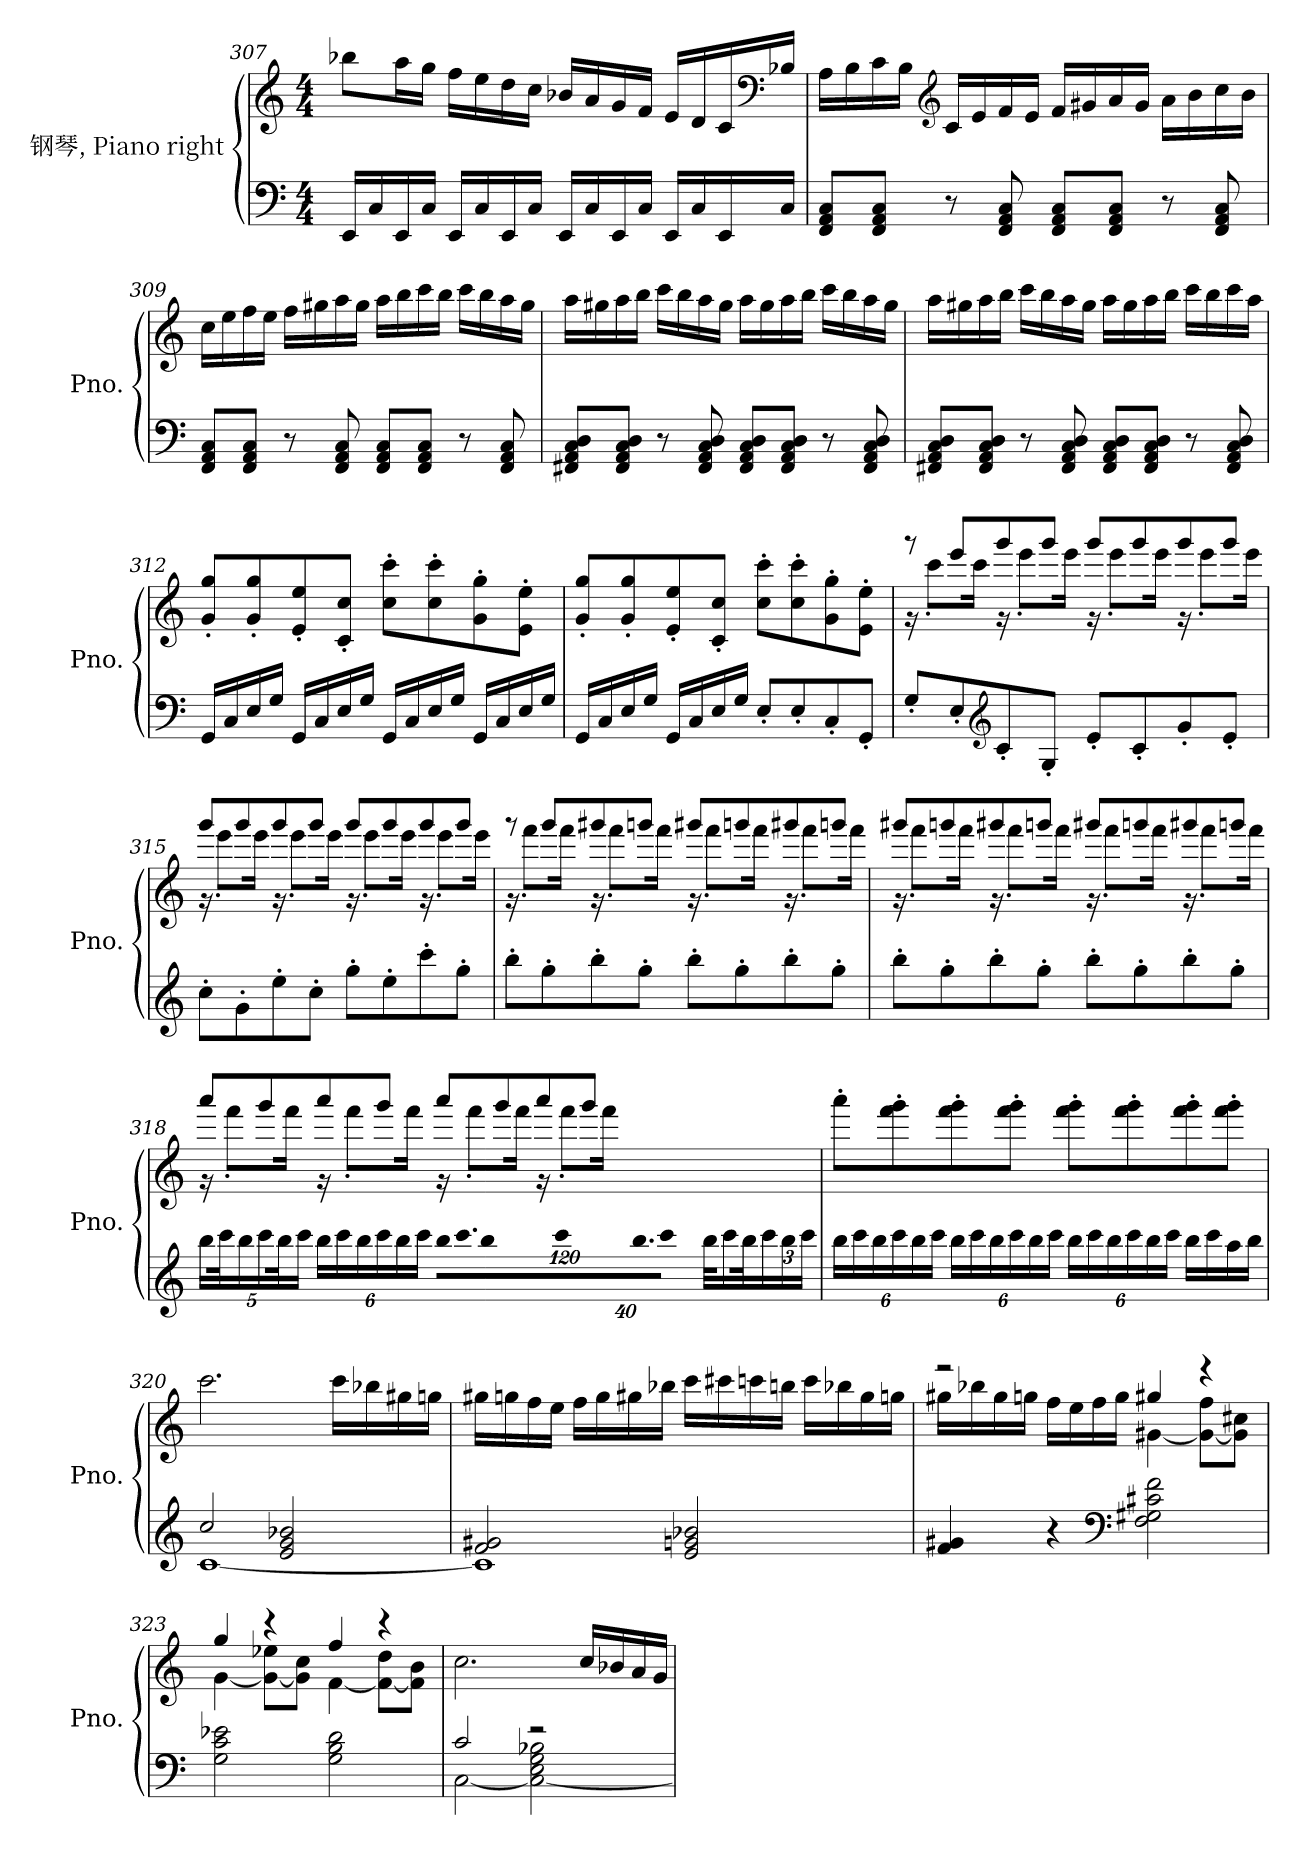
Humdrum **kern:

**kern	**kern
*part1	*part1
*staff2	*staff1
*I"钢琴, Piano right	*
*I'Pno.	*
*clefF4	*clefG2
*k[]	*k[]
*M4/4	*M4/4
*MM158	*MM158
=307	=307
16EE/LL	8bb-X\L
16C/	.
16EE/	16aa\L
16C/JJ	16gg\JJ
16EE/LL	16ff\LL
16C/	16ee\
16EE/	16dd\
16C/JJ	16cc\JJ
16EE/LL	16b-X/LL
16C/	16a/
16EE/	16g/
16C/JJ	16f/JJ
16EE/LL	16e/LL
16C/	16d/
16EE/	16c/
*	*clefF4
16C/JJ	16B-X/JJ
!!LO:LB:g=z
=308	=308
*	*MM160
8FF/ 8AA/ 8C/L	16A\LL
*	*MM160
.	16B\
8FF/ 8AA/ 8C/J	16c\
*	*MM162
.	16B\JJ
*	*clefG2
*	*MM159
8r	16c/LL
*	*MM160
.	16e/
*	*MM153
8FF/ 8AA/ 8C/	16f/
.	16e/JJ
*	*MM160
8FF/ 8AA/ 8C/L	16f/LL
*	*MM159
.	16g#X/
*	*MM161
8FF/ 8AA/ 8C/J	16a/
*	*MM158
.	16g#/JJ
8r	16a\LL
.	16b\
*	*MM154
8FF/ 8AA/ 8C/	16cc\
.	16b\JJ
=309	=309
*	*MM160
8FF/ 8AA/ 8C/L	16cc\LL
.	16ee\
*	*MM159
8FF/ 8AA/ 8C/J	16ff\
.	16ee\JJ
8r	16ff\LL
.	16gg#X\
*	*MM155
8FF/ 8AA/ 8C/	16aa\
.	16gg#\JJ
*	*MM162
8FF/ 8AA/ 8C/L	16aa\LL
.	16bb\
8FF/ 8AA/ 8C/J	16ccc\
.	16bb\JJ
*	*MM159
8r	16ccc\LL
.	16bb\
*	*MM149
8FF/ 8AA/ 8C/	16aa\
.	16gg#\JJ
!!LO:LB:g=z
=310	=310
*	*MM160
8FF#X/ 8AA/ 8C/ 8D/L	16aa\LL
*	*MM164
.	16gg#X\
8FF#/ 8AA/ 8C/ 8D/J	16aa\
*	*MM162
.	16bb\JJ
8r	16ccc\LL
*	*MM162
.	16bb\
*	*MM155
8FF#/ 8AA/ 8C/ 8D/	16aa\
.	16gg#\JJ
*	*MM160
8FF#/ 8AA/ 8C/ 8D/L	16aa\LL
.	16gg#\
8FF#/ 8AA/ 8C/ 8D/J	16aa\
*	*MM160
.	16bb\JJ
8r	16ccc\LL
*	*MM160
.	16bb\
*	*MM155
8FF#/ 8AA/ 8C/ 8D/	16aa\
.	16gg#\JJ
=311	=311
*	*MM160
8FF#X/ 8AA/ 8C/ 8D/L	16aa\LL
.	16gg#X\
8FF#/ 8AA/ 8C/ 8D/J	16aa\
*	*MM160
.	16bb\JJ
8r	16ccc\LL
.	16bb\
*	*MM155
8FF#/ 8AA/ 8C/ 8D/	16aa\
.	16gg#\JJ
*	*MM160
8FF#/ 8AA/ 8C/ 8D/L	16aa\LL
.	16gg#\
8FF#/ 8AA/ 8C/ 8D/J	16aa\
.	16bb\JJ
8r	16ccc\LL
.	16bb\
*	*MM155
8FF#/ 8AA/ 8C/ 8D/	16ccc\
.	16aa\JJ
!!LO:LB:g=z
=312	=312
*	*MM160
16GG/LL	8g/' 8gg/'L
16C/	.
16E/	8g/' 8gg/'
16G/JJ	.
*	*MM158
16GG/LL	8e/' 8ee/'
16C/	.
16E/	8c/' 8cc/'J
16G/JJ	.
*	*MM160
16GG/LL	8cc\' 8ccc\'L
16C/	.
16E/	8cc\' 8ccc\'
16G/JJ	.
*	*MM157
16GG/LL	8g\' 8gg\'
16C/	.
16E/	8e\' 8ee\'J
16G/JJ	.
=313	=313
16GG/LL	8g/' 8gg/'L
16C/	.
16E/	8g/' 8gg/'
16G/JJ	.
*	*MM159
16GG/LL	8e/' 8ee/'
16C/	.
16E/	8c/' 8cc/'J
16G/JJ	.
*	*MM160
8E'/L	8cc\' 8ccc\'L
8E'/	8cc\' 8ccc\'
*	*MM158
8C'/	8g\' 8gg\'
8GG'/J	8e\' 8ee\'J
!!LO:LB:g=z
=314	=314
*	*MM160
*	*^
8G'/L	8r	16r
.	.	8ccc'\L
8E'/	8eee/L	.
.	.	16ccc\Jk
*clefG2	*	*
*	*MM162	*
8c'/	8ggg/	16r
.	.	8eee'\L
8G'/J	8ggg/J	.
.	.	16eee\Jk
*	*MM162	*
8e'/L	8ggg/L	16r
.	.	8eee'\L
8c'/	8ggg/	.
.	.	16eee\Jk
8g'/	8ggg/	16r
.	.	8eee'\L
8e'/J	8ggg/J	.
.	.	16eee\Jk
=315	=315	=315
8cc'\L	8ggg/L	16r
.	.	8eee'\L
8g'\	8ggg/	.
.	.	16eee\Jk
8ee'\	8ggg/	16r
.	.	8eee'\L
8cc'\J	8ggg/J	.
.	.	16eee\Jk
8gg'\L	8ggg/L	16r
.	.	8eee'\L
8ee'\	8ggg/	.
.	.	16eee\Jk
8ccc'\	8ggg/	16r
.	.	8eee'\L
8gg'\J	8ggg/J	.
.	.	16eee\Jk
!!LO:LB:g=z	!!
=316	=316	=316
8bb'\L	8r	16r
.	.	8fff'\L
8gg'\	8ggg/L	.
.	.	16fff\Jk
8bb'\	8ggg#X/	16r
.	.	8fff'\L
8gg'\J	8gggn/J	.
.	.	16fff\Jk
8bb'\L	8ggg#X/L	16r
.	.	8fff'\L
*	*MM163	*
8gg'\	8gggn/	.
*	*MM164	*
.	.	16fff\Jk
8bb'\	8ggg#X/	16r
.	.	8fff'\L
8gg'\J	8gggn/J	.
*	*MM165	*
.	.	16fff\Jk
=317	=317	=317
8bb'\L	8ggg#X/L	16r
*	*MM164	*
.	.	8fff'\L
*	*MM167	*
8gg'\	8gggn/	.
.	.	16fff\Jk
8bb'\	8ggg#X/	16r
*	*MM167	*
.	.	8fff'\L
8gg'\J	8gggn/J	.
.	.	16fff\Jk
*	*MM161	*
8bb'\L	8ggg#X/L	16r
.	.	8fff'\L
8gg'\	8gggn/	.
.	.	16fff\Jk
8bb'\	8ggg#X/	16r
.	.	8fff'\L
8gg'\J	8gggn/J	.
*	*MM158	*
.	.	16fff\Jk
!!LO:PB:g=z	!!
=318	=318	=318
*Xbrackettup	*	*
*	*MM156	*
20bb\LL	8aaa/L	16r
40ccc\K	.	.
*	*MM156	*
.	.	8fff'\L
20bb\	.	.
20ccc\	8ggg/	.
40bb\K	.	.
.	.	16fff\Jk
20ccc\JJ	.	.
24bb\LL	8aaa/	16r
24ccc\	.	.
.	.	8fff'\L
24bb\	.	.
*	*MM160	*
24ccc\	8ggg/J	.
24bb\	.	.
.	.	16fff\Jk
24ccc\JJ	.	.
!LO:N:vis=32	!	!
640%23bb\LLL	8aaa/L	16r
!LO:N:vis=32.	!	!
1920%103ccc\	.	.
.	.	8fff'\L
!LO:N:vis=32	!	!
640%23bb\	.	.
.	8ggg/	.
!LO:N:vis=32	!	!
640%23ccc\	.	.
!LO:N:vis=32.	!	!
1920%103bb\	.	.
.	.	16fff\Jk
!LO:N:vis=32	!	!
640%23ccc\JJJ	.	.
.	8aaa/	16r
32bb\KLL	.	.
16ccc\	.	.
.	.	8fff'\L
32bb\K	.	.
.	8ggg/J	.
24ccc\	.	.
24bb\	.	.
*	*MM163	*
.	.	16fff\Jk
24ccc\JJ	.	.
.	960ryy	960ryy
*	*v	*v
=319	=319
*	*MM163
24bb\LL	8aaa'\L
24ccc\	.
24bb\	.
*	*MM162
24ccc\	8fff\' 8ggg\'
24bb\	.
24ccc\JJ	.
24bb\LL	8fff\' 8ggg\'
24ccc\	.
24bb\	.
24ccc\	8fff\' 8ggg\'J
24bb\	.
24ccc\JJ	.
24bb\LL	8fff\' 8ggg\'L
24ccc\	.
24bb\	.
*	*MM161
24ccc\	8fff\' 8ggg\'
24bb\	.
24ccc\JJ	.
16bb\LL	8fff\' 8ggg\'
16ccc\	.
*	*MM157
16aa\	8fff\' 8ggg\'J
16bb\JJ	.
!!LO:LB:g=z
=320	=320
*^	*
2cc/	[1c	2.ccc\
2e/ 2g/ 2b-X/	.	.
.	.	16ccc\LL
.	.	16bb-X\
.	.	16gg#X\
.	.	16ggn\JJ
=321	=321	=321
2f/ 2g#X/	1c]	16gg#X\LL
.	.	16ggn\
.	.	16ff\
.	.	16ee\JJ
.	.	16ff\LL
.	.	16gg\
.	.	16gg#X\
*	*	*MM152
.	.	16bb-X\JJ
*	*	*MM160
2e/ 2gn/ 2b-X/	.	16ccc\LL
.	.	16ccc#X\
.	.	16cccn\
.	.	16bbn\JJ
.	.	16ccc\LL
.	.	16bb-X\
.	.	16gg#\
*	*	*MM159
.	.	16ggn\JJ
*v	*v	*
!!LO:LB:g=z
=322	=322
*	*^
4f/ 4g#X/	2r	16gg#X\LL
.	.	16bb-X\
.	.	16gg#\
.	.	16ggn\JJ
4r	.	16ff\LL
.	.	16ee\
.	.	16ff\
.	.	16gg\JJ
*clefF4	*	*
*	*MM154	*
2F\ 2G#X\ 2c#X\ 2f\	4gg#X/	[4g#X\
.	4r	8g#\_ 8ff\L
*	*MM150	*
.	.	8g#\] 8cc#X\J
=323	=323	=323
*	*MM154	*
2G\ 2c\ 2e-X\	4gg/	[4g\
.	4r	8g\_ 8ee-X\L
*	*MM149	*
.	.	8g\] 8cc\J
*	*MM154	*
2G\ 2B\ 2d\	4ff/	[4f\
.	4r	8f\_ 8dd\L
.	.	8f\] 8b\J
*	*v	*v
=324	=324
*	*MM156
*^	*
2c/	[2C\	2.cc\
2r	2C\_ 2E\ 2G\ 2B-X\	.
.	.	16cc/LL
.	.	16b-X/
.	.	16a/
.	.	16g/JJ
*v	*v	*
=	=
*-	*-
